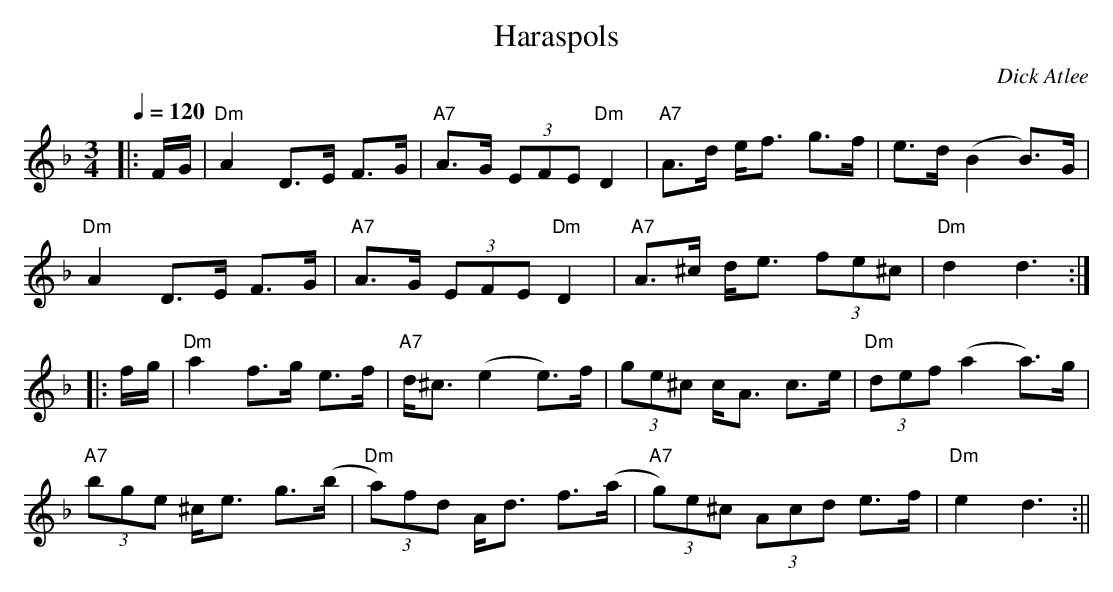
X:1
T:Haraspols
M:3/4
L:1/8
Q:1/4=120
C:Dick Atlee
K:Dm
|: F/2G/2 | "Dm" A2 D>E F>G | "A7" A>G (3EFE "Dm" D2 |
"A7" A>d e<f g>f | e>d (B2 B)>G | !
"Dm" A2 D>E F>G | "A7" A>G (3EFE "Dm" D2 |
"A7" A>^c d<e (3fe^c | "Dm" d2 d3 :| !
|: f/2g/2 | "Dm" a2 f>g e>f | "A7" d<^c (e2 e)>f |
(3ge^c c<A c>e | "Dm" (3def (a2 a)>g | !
"A7" (3bge ^c<e g>(b | "Dm" (3a)fd A<d f>(a |
"A7" (3g)e^c (3Acd e>f | "Dm" e2 d3 :||
